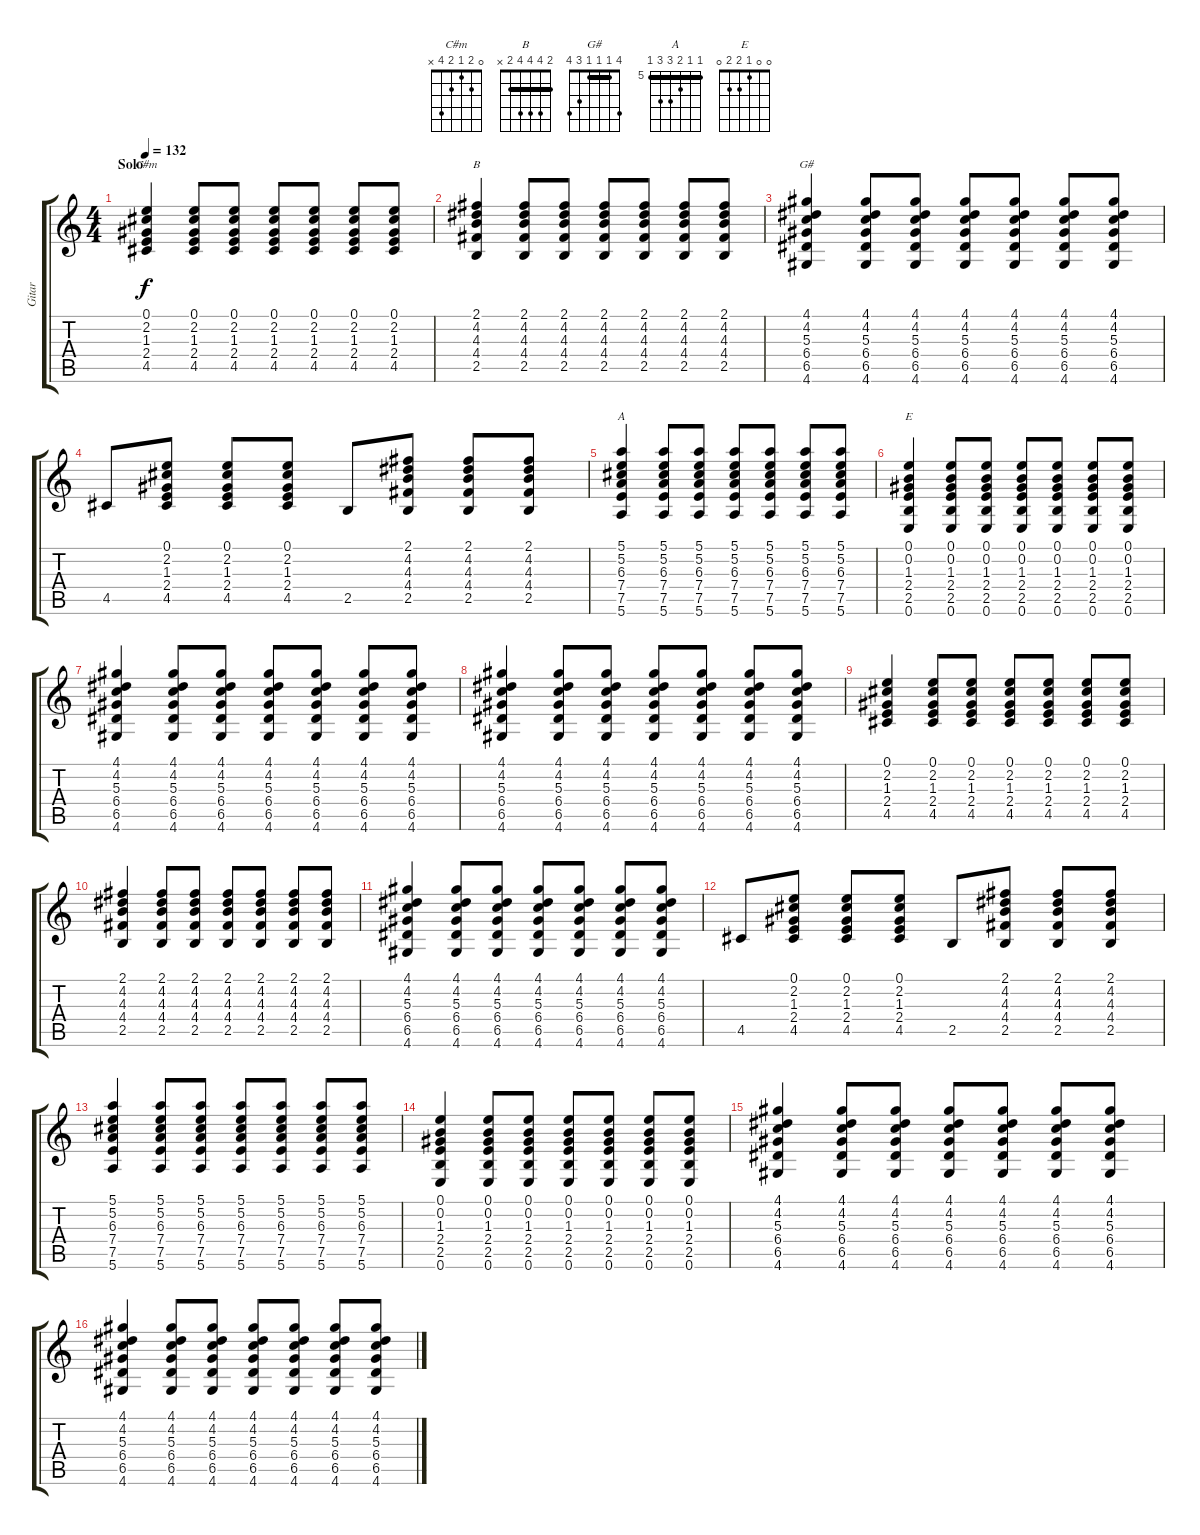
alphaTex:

\track ("Gitar" "Gitar") {instrument acousticguitarsteel}
\staff {score tabs}
\tuning (E4 B3 G3 D3 A2 E2) {hide}
\chord ("C#m" 0 2 1 2 4 x)
\chord ("B" 2 4 4 4 2 x) {barre 2}
\chord ("G#" 4 1 1 1 3 4) {barre 1}
\chord ("A" 5 5 6 7 7 5) {firstfret 5 barre 5}
\chord ("E" 0 0 1 2 2 0)
\ts (4 4)
\section ("" "Solo")
\tempo 132
\clef g2
\ks c
(0.1 2.2 1.3 2.4 4.5).4{ch "C#m" dy f} (0.1 2.2 1.3 2.4 4.5).8 (0.1 2.2 1.3 2.4 4.5).8 (0.1 2.2 1.3 2.4 4.5).8 (0.1 2.2 1.3 2.4 4.5).8 (0.1 2.2 1.3 2.4 4.5).8 (0.1 2.2 1.3 2.4 4.5).8 |
(2.1 4.2 4.3 4.4 2.5).4{ch "B"} (2.1 4.2 4.3 4.4 2.5).8 (2.1 4.2 4.3 4.4 2.5).8 (2.1 4.2 4.3 4.4 2.5).8 (2.1 4.2 4.3 4.4 2.5).8 (2.1 4.2 4.3 4.4 2.5).8 (2.1 4.2 4.3 4.4 2.5).8 |
(4.1 4.2 5.3 6.4 6.5 4.6).4{ch "G#"} (4.1 4.2 5.3 6.4 6.5 4.6).8 (4.1 4.2 5.3 6.4 6.5 4.6).8 (4.1 4.2 5.3 6.4 6.5 4.6).8 (4.1 4.2 5.3 6.4 6.5 4.6).8 (4.1 4.2 5.3 6.4 6.5 4.6).8 (4.1 4.2 5.3 6.4 6.5 4.6).8 |
4.5.8 (0.1 2.2 1.3 2.4 4.5).8 (0.1 2.2 1.3 2.4 4.5).8 (0.1 2.2 1.3 2.4 4.5).8 2.5.8 (2.1 4.2 4.3 4.4 2.5).8 (2.1 4.2 4.3 4.4 2.5).8 (2.1 4.2 4.3 4.4 2.5).8 |
(5.1 5.2 6.3 7.4 7.5 5.6).4{ch "A"} (5.1 5.2 6.3 7.4 7.5 5.6).8 (5.1 5.2 6.3 7.4 7.5 5.6).8 (5.1 5.2 6.3 7.4 7.5 5.6).8 (5.1 5.2 6.3 7.4 7.5 5.6).8 (5.1 5.2 6.3 7.4 7.5 5.6).8 (5.1 5.2 6.3 7.4 7.5 5.6).8 |
(0.1 0.2 1.3 2.4 2.5 0.6).4{ch "E"} (0.1 0.2 1.3 2.4 2.5 0.6).8 (0.1 0.2 1.3 2.4 2.5 0.6).8 (0.1 0.2 1.3 2.4 2.5 0.6).8 (0.1 0.2 1.3 2.4 2.5 0.6).8 (0.1 0.2 1.3 2.4 2.5 0.6).8 (0.1 0.2 1.3 2.4 2.5 0.6).8 |
(4.1 4.2 5.3 6.4 6.5 4.6).4 (4.1 4.2 5.3 6.4 6.5 4.6).8 (4.1 4.2 5.3 6.4 6.5 4.6).8 (4.1 4.2 5.3 6.4 6.5 4.6).8 (4.1 4.2 5.3 6.4 6.5 4.6).8 (4.1 4.2 5.3 6.4 6.5 4.6).8 (4.1 4.2 5.3 6.4 6.5 4.6).8 |
(4.1 4.2 5.3 6.4 6.5 4.6).4 (4.1 4.2 5.3 6.4 6.5 4.6).8 (4.1 4.2 5.3 6.4 6.5 4.6).8 (4.1 4.2 5.3 6.4 6.5 4.6).8 (4.1 4.2 5.3 6.4 6.5 4.6).8 (4.1 4.2 5.3 6.4 6.5 4.6).8 (4.1 4.2 5.3 6.4 6.5 4.6).8 |
(0.1 2.2 1.3 2.4 4.5).4 (0.1 2.2 1.3 2.4 4.5).8 (0.1 2.2 1.3 2.4 4.5).8 (0.1 2.2 1.3 2.4 4.5).8 (0.1 2.2 1.3 2.4 4.5).8 (0.1 2.2 1.3 2.4 4.5).8 (0.1 2.2 1.3 2.4 4.5).8 |
(2.1 4.2 4.3 4.4 2.5).4 (2.1 4.2 4.3 4.4 2.5).8 (2.1 4.2 4.3 4.4 2.5).8 (2.1 4.2 4.3 4.4 2.5).8 (2.1 4.2 4.3 4.4 2.5).8 (2.1 4.2 4.3 4.4 2.5).8 (2.1 4.2 4.3 4.4 2.5).8 |
(4.1 4.2 5.3 6.4 6.5 4.6).4 (4.1 4.2 5.3 6.4 6.5 4.6).8 (4.1 4.2 5.3 6.4 6.5 4.6).8 (4.1 4.2 5.3 6.4 6.5 4.6).8 (4.1 4.2 5.3 6.4 6.5 4.6).8 (4.1 4.2 5.3 6.4 6.5 4.6).8 (4.1 4.2 5.3 6.4 6.5 4.6).8 |
4.5.8 (0.1 2.2 1.3 2.4 4.5).8 (0.1 2.2 1.3 2.4 4.5).8 (0.1 2.2 1.3 2.4 4.5).8 2.5.8 (2.1 4.2 4.3 4.4 2.5).8 (2.1 4.2 4.3 4.4 2.5).8 (2.1 4.2 4.3 4.4 2.5).8 |
(5.1 5.2 6.3 7.4 7.5 5.6).4 (5.1 5.2 6.3 7.4 7.5 5.6).8 (5.1 5.2 6.3 7.4 7.5 5.6).8 (5.1 5.2 6.3 7.4 7.5 5.6).8 (5.1 5.2 6.3 7.4 7.5 5.6).8 (5.1 5.2 6.3 7.4 7.5 5.6).8 (5.1 5.2 6.3 7.4 7.5 5.6).8 |
(0.1 0.2 1.3 2.4 2.5 0.6).4 (0.1 0.2 1.3 2.4 2.5 0.6).8 (0.1 0.2 1.3 2.4 2.5 0.6).8 (0.1 0.2 1.3 2.4 2.5 0.6).8 (0.1 0.2 1.3 2.4 2.5 0.6).8 (0.1 0.2 1.3 2.4 2.5 0.6).8 (0.1 0.2 1.3 2.4 2.5 0.6).8 |
(4.1 4.2 5.3 6.4 6.5 4.6).4 (4.1 4.2 5.3 6.4 6.5 4.6).8 (4.1 4.2 5.3 6.4 6.5 4.6).8 (4.1 4.2 5.3 6.4 6.5 4.6).8 (4.1 4.2 5.3 6.4 6.5 4.6).8 (4.1 4.2 5.3 6.4 6.5 4.6).8 (4.1 4.2 5.3 6.4 6.5 4.6).8 |
(4.1 4.2 5.3 6.4 6.5 4.6).4 (4.1 4.2 5.3 6.4 6.5 4.6).8 (4.1 4.2 5.3 6.4 6.5 4.6).8 (4.1 4.2 5.3 6.4 6.5 4.6).8 (4.1 4.2 5.3 6.4 6.5 4.6).8 (4.1 4.2 5.3 6.4 6.5 4.6).8 (4.1 4.2 5.3 6.4 6.5 4.6).8
